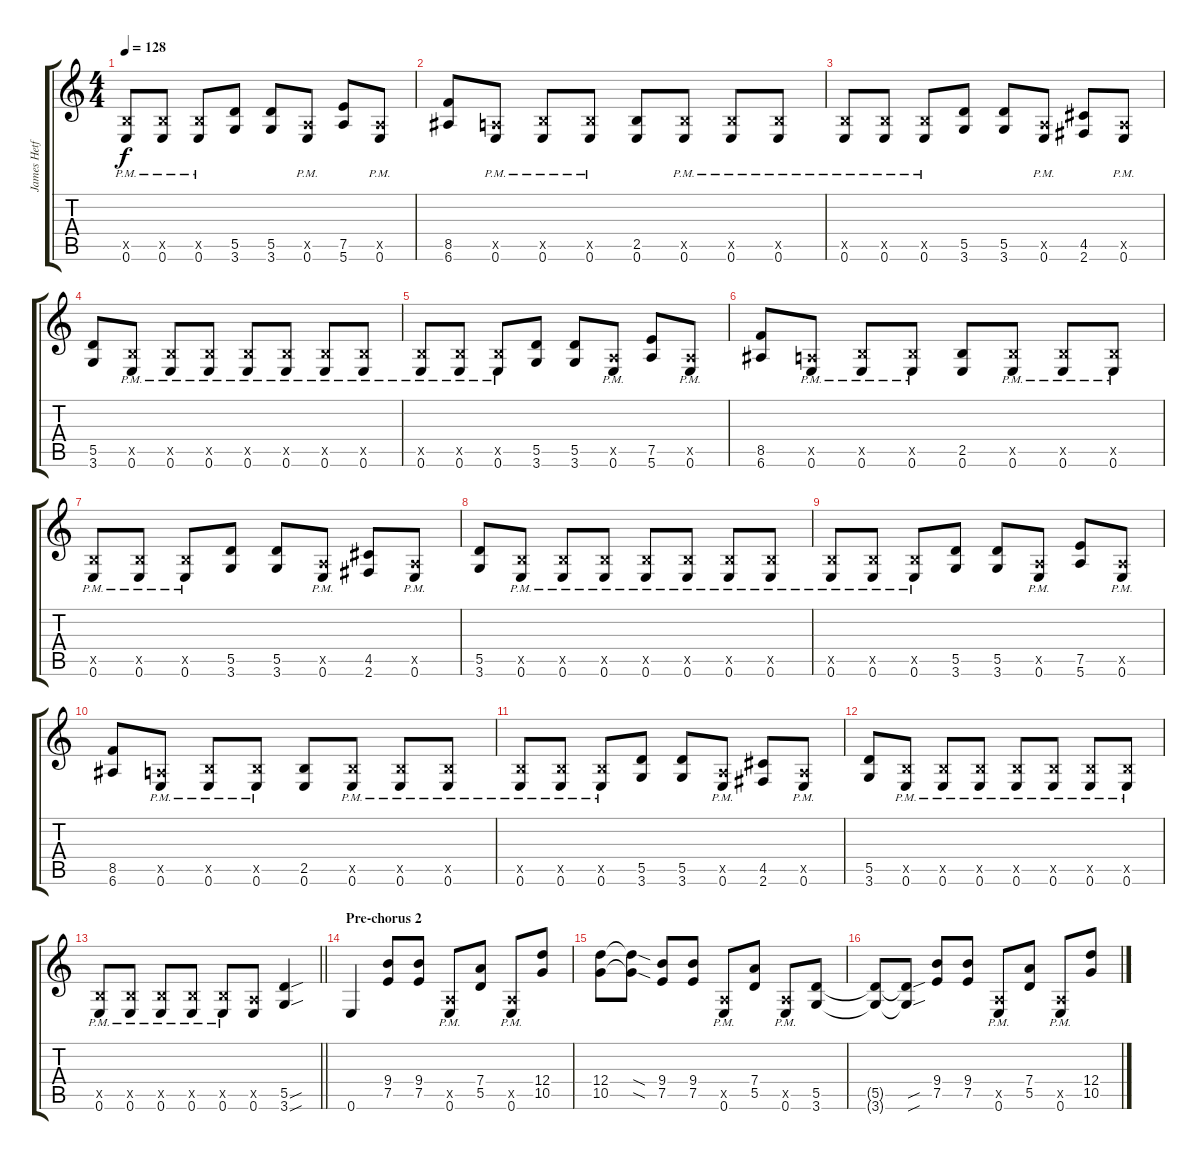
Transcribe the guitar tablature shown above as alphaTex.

\track ("James Hetfield (Guitar Rhythm)" "James Hetf") {instrument distortionguitar}
\staff {score tabs}
\tuning (E4 B3 G3 D3 A2 E2) {hide}
\ts (4 4)
\tempo 128
\clef g2
\ks c
(2.5{x} 0.6{pm}).8{dy f} (2.5{x} 0.6{pm}).8 (2.5{x} 0.6{pm}).8 (5.5 3.6).8 (5.5 3.6).8 (0.5{x} 0.6{pm}).8 (7.5 5.6).8 (0.5{x} 0.6{pm}).8 |
(8.5 6.6).8 (0.5{x} 0.6{pm}).8 (2.5{x} 0.6{pm}).8 (2.5{x} 0.6{pm}).8 (2.5 0.6).8 (2.5{x} 0.6{pm}).8 (2.5{x} 0.6{pm}).8 (2.5{x} 0.6{pm}).8 |
(2.5{x} 0.6{pm}).8 (2.5{x} 0.6{pm}).8 (2.5{x} 0.6{pm}).8 (5.5 3.6).8 (5.5 3.6).8 (0.5{x} 0.6{pm}).8 (4.5 2.6).8 (0.5{x} 0.6{pm}).8 |
(5.5 3.6).8 (2.5{x} 0.6{pm}).8 (2.5{x} 0.6{pm}).8 (2.5{x} 0.6{pm}).8 (2.5{x} 0.6{pm}).8 (2.5{x} 0.6{pm}).8 (2.5{x} 0.6{pm}).8 (2.5{x} 0.6{pm}).8 |
(2.5{x} 0.6{pm}).8 (2.5{x} 0.6{pm}).8 (2.5{x} 0.6{pm}).8 (5.5 3.6).8 (5.5 3.6).8 (0.5{x} 0.6{pm}).8 (7.5 5.6).8 (0.5{x} 0.6{pm}).8 |
(8.5 6.6).8 (0.5{x} 0.6{pm}).8 (2.5{x} 0.6{pm}).8 (2.5{x} 0.6{pm}).8 (2.5 0.6).8 (2.5{x} 0.6{pm}).8 (2.5{x} 0.6{pm}).8 (2.5{x} 0.6{pm}).8 |
(2.5{x} 0.6{pm}).8 (2.5{x} 0.6{pm}).8 (2.5{x} 0.6{pm}).8 (5.5 3.6).8 (5.5 3.6).8 (0.5{x} 0.6{pm}).8 (4.5 2.6).8 (0.5{x} 0.6{pm}).8 |
(5.5 3.6).8 (2.5{x} 0.6{pm}).8 (2.5{x} 0.6{pm}).8 (2.5{x} 0.6{pm}).8 (2.5{x} 0.6{pm}).8 (2.5{x} 0.6{pm}).8 (2.5{x} 0.6{pm}).8 (2.5{x} 0.6{pm}).8 |
(2.5{x} 0.6{pm}).8 (2.5{x} 0.6{pm}).8 (2.5{x} 0.6{pm}).8 (5.5 3.6).8 (5.5 3.6).8 (0.5{x} 0.6{pm}).8 (7.5 5.6).8 (0.5{x} 0.6{pm}).8 |
(8.5 6.6).8 (0.5{x} 0.6{pm}).8 (2.5{x} 0.6{pm}).8 (2.5{x} 0.6{pm}).8 (2.5 0.6).8 (2.5{x} 0.6{pm}).8 (2.5{x} 0.6{pm}).8 (2.5{x} 0.6{pm}).8 |
(2.5{x} 0.6{pm}).8 (2.5{x} 0.6{pm}).8 (2.5{x} 0.6{pm}).8 (5.5 3.6).8 (5.5 3.6).8 (0.5{x} 0.6{pm}).8 (4.5 2.6).8 (0.5{x} 0.6{pm}).8 |
(5.5 3.6).8 (2.5{x} 0.6{pm}).8 (2.5{x} 0.6{pm}).8 (2.5{x} 0.6{pm}).8 (2.5{x} 0.6{pm}).8 (2.5{x} 0.6{pm}).8 (2.5{x} 0.6{pm}).8 (2.5{x} 0.6{pm}).8 |
\barLineRight lightlight
(2.5{x} 0.6{pm}).8 (2.5{x} 0.6{pm}).8 (2.5{x} 0.6{pm}).8 (2.5{x} 0.6{pm}).8 (2.5{x} 0.6{pm}).8 (0.5{x} 0.6).8 (5.5{sou} 3.6{sou}).4 |
\section ("" "Pre-chorus 2")
0.6.4 (9.4 7.5).8 (9.4 7.5).8 (0.5{x} 0.6{pm}).8 (7.4 5.5).8 (0.5{x} 0.6{pm}).8 (12.4 10.5).8 |
(12.4 10.5).8 (12.4{sod t} 10.5{sod t}).8 (9.4 7.5).8 (9.4 7.5).8 (0.5{x} 0.6{pm}).8 (7.4 5.5).8 (0.5{x} 0.6{pm}).8 (5.5 3.6).8 |
(5.5{t} 3.6{t}).8 (5.5{sou t} 3.6{sou t}).8 (9.4 7.5).8 (9.4 7.5).8 (0.5{x} 0.6{pm}).8 (7.4 5.5).8 (0.5{x} 0.6{pm}).8 (12.4 10.5).8
